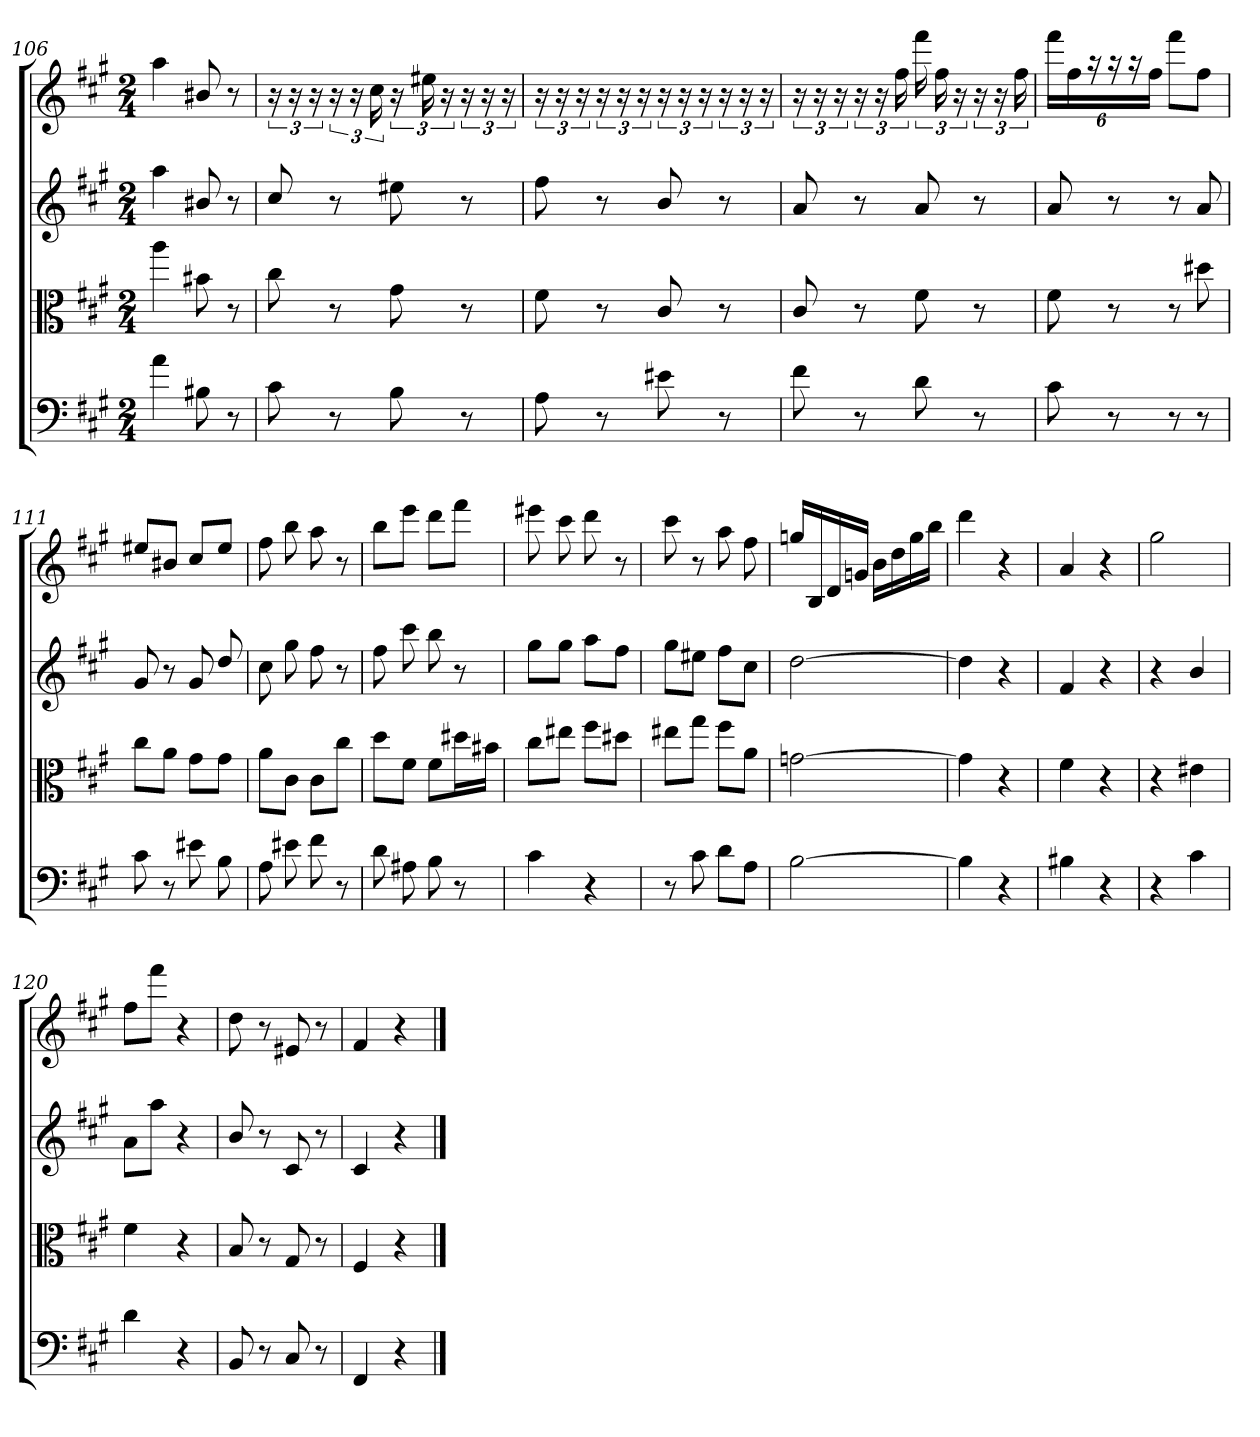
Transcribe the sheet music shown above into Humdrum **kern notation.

**kern	**kern	**kern	**kern
*part4	*part3	*part2	*part1
*staff4	*staff3	*staff2	*staff1
*clefF4	*clefC3	*clefG2	*clefG2
*k[f#c#g#]	*k[f#c#g#]	*k[f#c#g#]	*k[f#c#g#]
*f#:	*f#:	*f#:	*f#:
*M2/4	*M2/4	*M2/4	*M2/4
=106	=106	=106	=106
4a\	4aa\	4aa\	4aa\
8B#X\	8b#X\	8b#X/	8b#X/
8r	8r	8r	8r
=107	=107	=107	=107
8c#\	8cc#\	8cc#/	24r
.	.	.	24r
.	.	.	24r
8r	8r	8r	24r
.	.	.	24r
.	.	.	24cc#\
8B\	8g#\	8ee#X\	24r
.	.	.	24ee#X\
.	.	.	24r
8r	8r	8r	24r
.	.	.	24r
.	.	.	24r
=108	=108	=108	=108
8A\	8f#\	8ff#\	24r
.	.	.	24r
.	.	.	24r
8r	8r	8r	24r
.	.	.	24r
.	.	.	24r
8e#X\	8c#/	8b/	24r
.	.	.	24r
.	.	.	24r
8r	8r	8r	24r
.	.	.	24r
.	.	.	24r
=109	=109	=109	=109
8f#\	8c#/	8a/	24r
.	.	.	24r
.	.	.	24r
8r	8r	8r	24r
.	.	.	24r
.	.	.	24ff#\
8d\	8f#\	8a/	24fff#\
.	.	.	24ff#\
.	.	.	24r
8r	8r	8r	24r
.	.	.	24r
.	.	.	24ff#\
=110	=110	=110	=110
8c#\	8f#\	8a/	24fff#\LL
.	.	.	24ff#\
.	.	.	24r
8r	8r	8r	24r
.	.	.	24r
.	.	.	24ff#\JJ
8r	8r	8r	8fff#\L
8r	8dd#X\	8a/	8ff#\J
=111	=111	=111	=111
8c#\	8cc#\L	8g#/	8ee#X/L
8r	8a\J	8r	8b#X/J
8e#X\	8g#\L	8g#/	8cc#/L
8B\	8g#\J	8dd/	8ee#/J
=112	=112	=112	=112
8A\	8a\L	8cc#\	8ff#\
8e#X\	8c#\J	8gg#\	8bb\
8f#\	8c#\L	8ff#\	8aa\
8r	8cc#\J	8r	8r
=113	=113	=113	=113
8d\	8dd\L	8ff#\	8bb\L
8A#X\	8f#\J	8ccc#\	8eee\J
8B\	8f#\L	8bb\	8ddd\L
8r	16dd#X\L	8r	8fff#\J
.	16b#X\JJ	.	.
=114	=114	=114	=114
4c#\	8cc#\L	8gg#\L	8eee#X\
.	8ee#X\J	8gg#\J	8ccc#\
4r	8ff#\L	8aa\L	8ddd\
.	8dd#X\J	8ff#\J	8r
=115	=115	=115	=115
8r	8ee#X\L	8gg#\L	8ccc#\
8c#\	8gg#\J	8ee#X\J	8r
8d\L	8ff#\L	8ff#\L	8aa\
8A\J	8a\J	8cc#\J	8ff#\
=116	=116	=116	=116
[2B\	[2gn\	[2dd\	16ggn/LL
.	.	.	16B/
.	.	.	16d/
.	.	.	16gn/JJ
.	.	.	16b\LL
.	.	.	16dd\
.	.	.	16gg\
.	.	.	16bb\JJ
=117	=117	=117	=117
4B\]	4g\]	4dd\]	4ddd\
4r	4r	4r	4r
=118	=118	=118	=118
4B#X\	4f#\	4f#/	4a/
4r	4r	4r	4r
=119	=119	=119	=119
4r	4r	4r	2gg#\
4c#\	4e#X\	4b/	.
=120	=120	=120	=120
4d\	4f#\	8a\L	8ff#\L
.	.	8aa\J	8fff#\J
4r	4r	4r	4r
=121	=121	=121	=121
8BB/	8B/	8b/	8dd\
8r	8r	8r	8r
8C#/	8G#/	8c#/	8e#X/
8r	8r	8r	8r
=122	=122	=122	=122
4FF#/	4F#/	4c#/	4f#/
4r	4r	4r	4r
==	==	==	==
*-	*-	*-	*-
